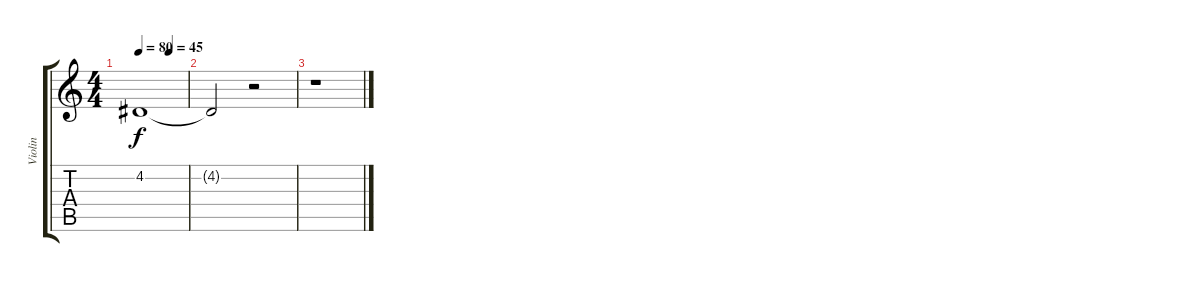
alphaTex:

\track ("Violin" "Violin") {instrument stringensemble1}
\staff {score tabs}
\tuning (E4 B3 G3 D3 A2 E2) {hide}
\ts (4 4)
\tempo 80
\tempo (45 0.625)
\clef g2
\ks c
4.2{t}.1{dy f} |
4.2{t}.2{volume 0} r.2 |
r.1
